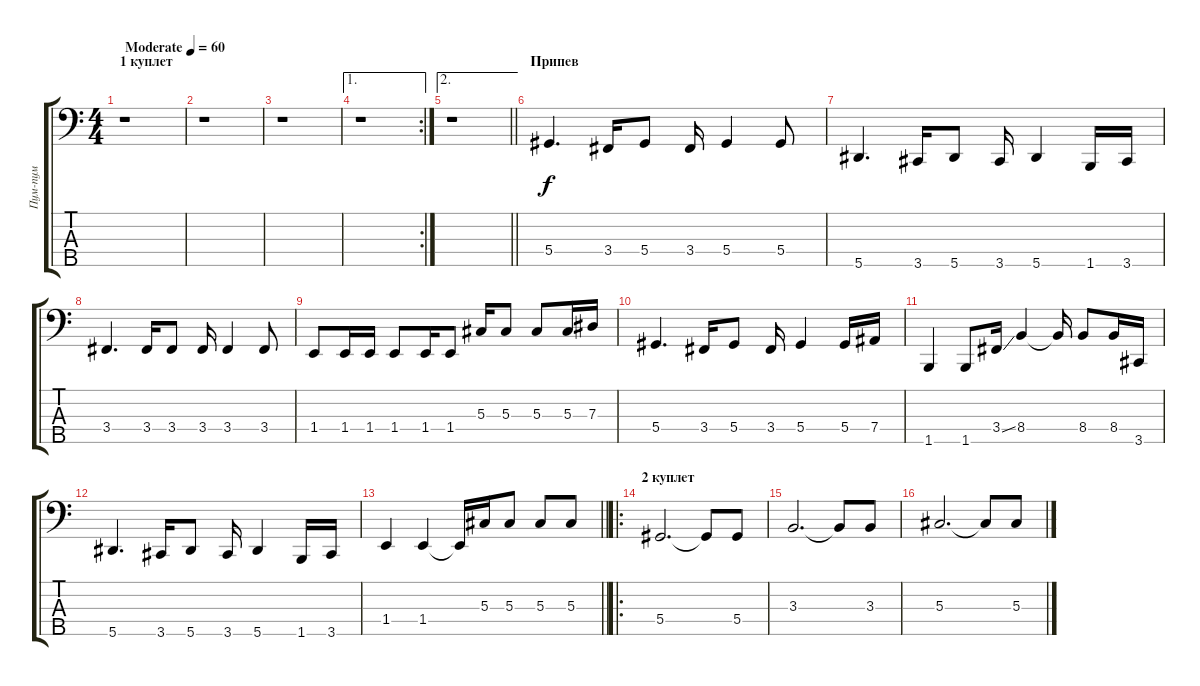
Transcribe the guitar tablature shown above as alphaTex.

\track ("Пум-пум" "Пум-пум") {instrument electricbassfinger}
\staff {score tabs}
\tuning (Gb2 Db2 Ab1 Eb1 Bb0) {hide}
\ts (4 4)
\section ("" "1 куплет")
\tempo (60 "Moderate")
\clef f4
\ks c
r.1{dy f instrument electricbassfinger} |
r.1 |
r.1 |
\ae 1
\rc 2
r.1 |
\ae 2
\barLineRight lightlight
r.1 |
\section ("" "Припев")
5.4.4{d} 3.4.16 5.4.8 3.4.16 5.4.4 5.4.8 |
5.5.4{d} 3.5.16 5.5.8 3.5.16 5.5.4 1.5.16 3.5.16 |
3.4.4{d} 3.4.16 3.4.8 3.4.16 3.4.4 3.4.8 |
1.4.8 1.4.16 1.4.16 1.4.8 1.4.16 1.4.8 5.3.16 5.3.8 5.3.8 5.3.16 7.3.16 |
5.4.4{d} 3.4.16 5.4.8 3.4.16 5.4.4 5.4.16 7.4.16 |
1.5.4 1.5.8 3.4{ss}.16 8.4.4 8.4{t}.16 8.4.8 8.4.16 3.5.16 |
5.5.4{d} 3.5.16 5.5.8 3.5.16 5.5.4 1.5.16 3.5.16 |
\barLineRight lightlight
1.4.4 1.4.4 1.4{t}.16 5.3.16 5.3.8 5.3.8 5.3.8 |
\ro
\section ("" "2 куплет")
5.4.2{d} 5.4{t}.8 5.4.8 |
3.3.2{d} 3.3{t}.8 3.3.8 |
5.3.2{d} 5.3{t}.8 5.3.8
